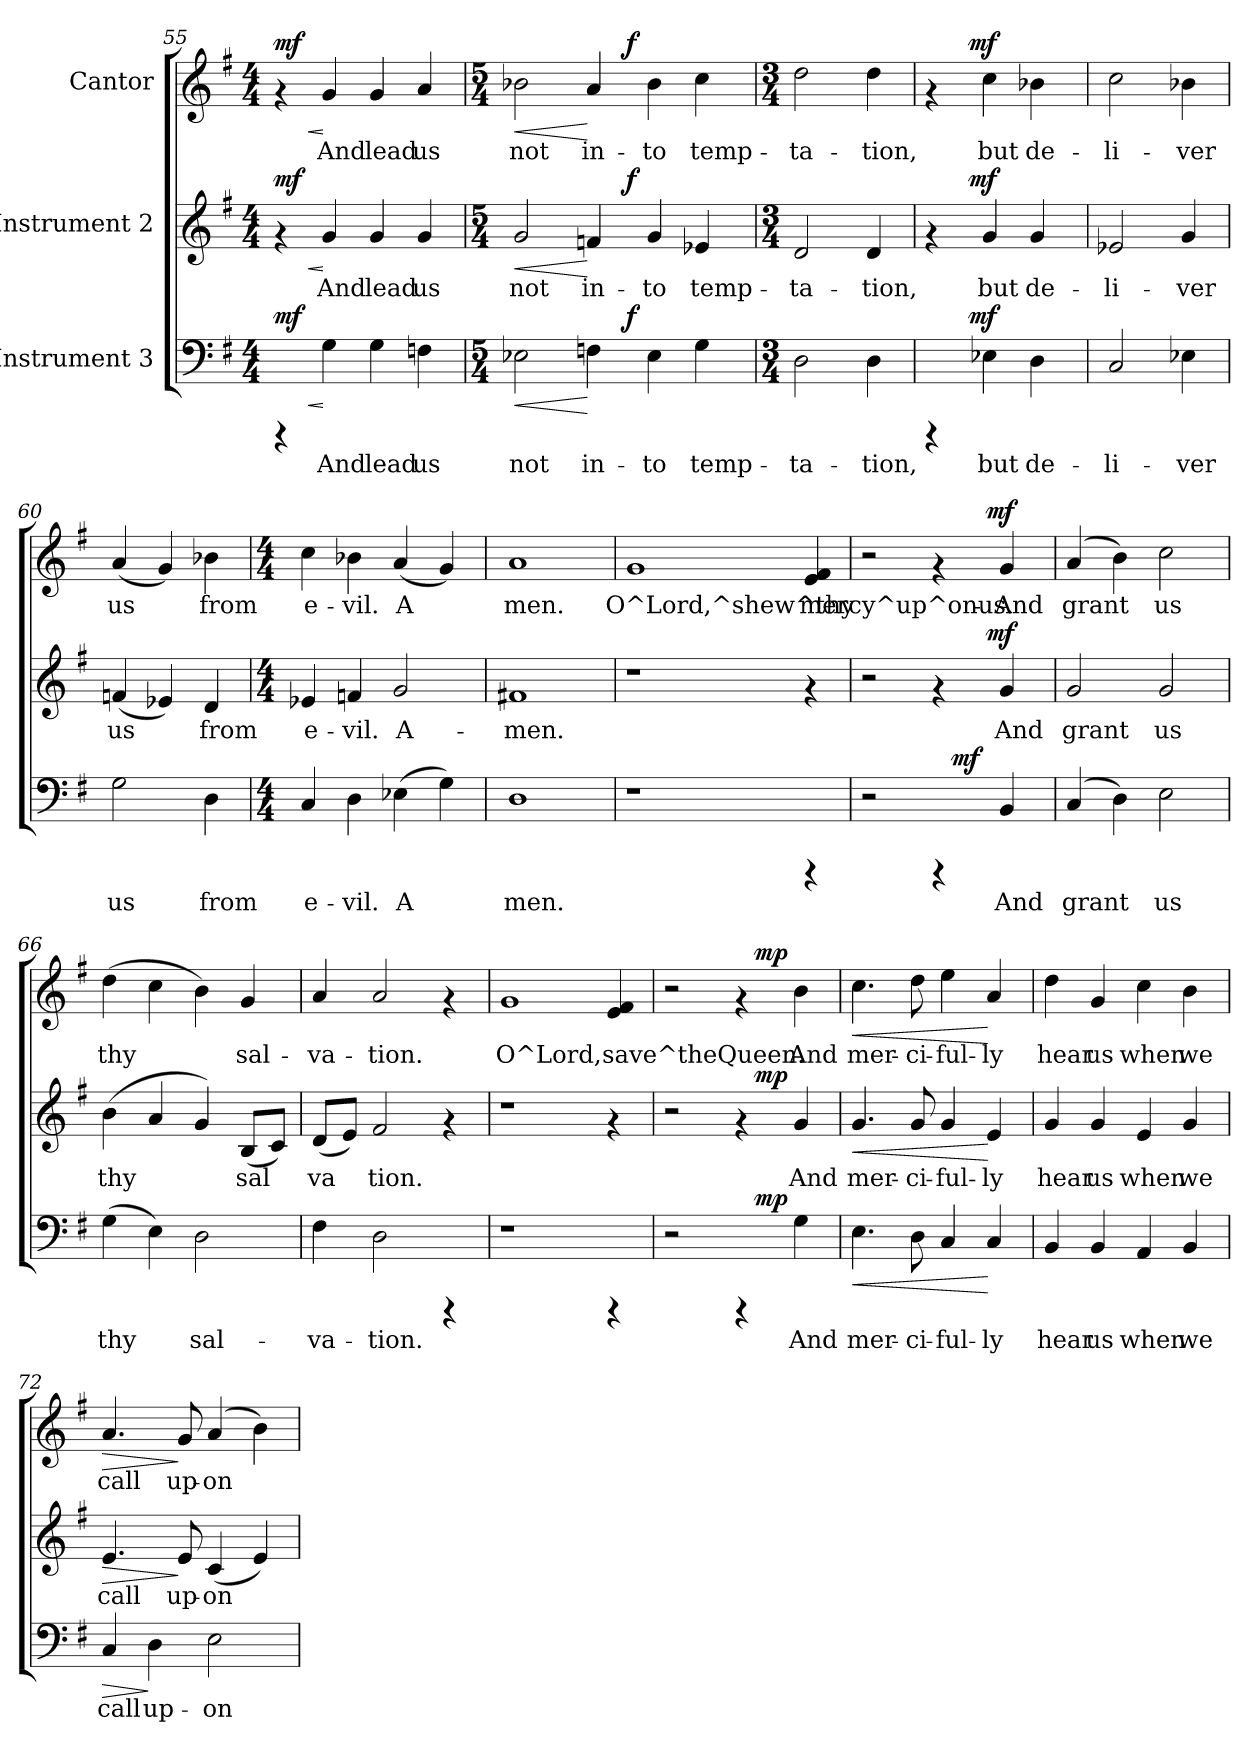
**kern	**text	**dynam	**kern	**text	**dynam	**kern	**text	**dynam
*part3	*part3	*part3	*part2	*part2	*part2	*part1	*part1	*part1
*staff3	*staff3	*staff3	*staff2	*staff2	*staff2	*staff1	*staff1	*staff1
*I"Instrument 3	*	*	*I"Instrument 2	*	*	*I"Cantor	*	*
*clefF4	*	*	*clefG2	*	*	*clefG2	*	*
*k[f#]	*	*	*k[f#]	*	*	*k[f#]	*	*
*G:	*	*	*G:	*	*	*G:	*	*
*M4/4	*	*	*M4/4	*	*	*M4/4	*	*
=55	=55	=55	=55	=55	=55	=55	=55	=55
!	!	!LO:HP:b	!	!	!LO:HP:b	!	!	!LO:HP:b
!	!	!LO:DY:n=1:a	!	!	!LO:DY:n=1:a	!	!	!LO:DY:n=1:a
4rCCC	.	< mf	4rf	.	< mf	4rf	.	< mf
!	!LO:LY:b	!	!	!LO:LY:b	!	!	!LO:LY:b:cj	!
4G\	And	[	4g/	And	[	4g/	And	[
!	!LO:LY:b	!	!	!LO:LY:b	!	!	!LO:LY:b:cj	!
4G\	lead	.	4g/	lead	.	4g/	lead	.
!	!LO:LY:b	!	!	!LO:LY:b	!	!	!LO:LY:b:cj	!
4Fn\	us	.	4g/	us	.	4a/	us	.
!!LO:PB:g=z
=56	=56	=56	=56	=56	=56	=56	=56	=56
*M5/4	*	*	*M5/4	*	*	*M5/4	*	*
!	!LO:LY:b	!LO:HP:b	!	!LO:LY:b	!LO:HP:b	!	!LO:LY:b:cj	!LO:HP:b
*^	*	*	*^	*	*	*^	*	*
2E-X\	2ryy	not	<	2g/	2ryy	not	<	2b-X\	2ryy	not	<
!	!	!LO:LY:b	!	!	!	!LO:LY:b	!	!	!	!LO:LY:b:cj	!
4Fn\	8.ryy	in-	[	4fn/	8.ryy	in-	[	4a/	8.ryy	in-	[
!	!	!	!LO:DY:a	!	!	!	!LO:DY:a	!	!	!	!LO:DY:a
.	2ryy	.	f	.	2ryy	.	f	.	2ryy	.	f
!	!	!LO:LY:b	!	!	!	!LO:LY:b	!	!	!	!LO:LY:b:cj	!
4E-\	.	-to	.	4g/	.	-to	.	4b-\	.	-to	.
!	!	!LO:LY:b	!	!	!	!LO:LY:b	!	!	!	!LO:LY:b:cj	!
4G\	.	temp-	.	4e-X/	.	temp-	.	4cc\	.	temp-	.
.	16ryy	.	.	.	16ryy	.	.	.	16ryy	.	.
*v	*v	*	*	*	*	*	*	*v	*v	*	*
*	*	*	*v	*v	*	*	*	*	*
=57	=57	=57	=57	=57	=57	=57	=57	=57
*M3/4	*	*	*M3/4	*	*	*M3/4	*	*
*^	*	*	*^	*	*	*^	*	*
!	!	!LO:LY:b	!	!	!	!LO:LY:b	!	!	!	!LO:LY:b:cj	!
*v	*v	*	*	*	*	*	*	*v	*v	*	*
*	*	*	*v	*v	*	*	*	*	*
2D\	-ta-	.	2d/	-ta-	.	2dd\	-ta-	.
!	!LO:LY:b	!	!	!LO:LY:b	!	!	!LO:LY:b:cj	!
4D\	-tion,	.	4d/	-tion,	.	4dd\	-tion,	.
=58	=58	=58	=58	=58	=58	=58	=58	=58
*^	*	*	*^	*	*	*^	*	*
4rCCC	8..ryy	.	.	4rf	8..ryy	.	.	4rf	8..ryy	.	.
!	!	!	!LO:DY:a	!	!	!	!LO:DY:a	!	!	!	!LO:DY:a
.	2ryy	.	mf	.	2ryy	.	mf	.	2ryy	.	mf
!	!	!LO:LY:b	!	!	!	!LO:LY:b	!	!	!	!LO:LY:b:cj	!
4E-X\	.	but	.	4g/	.	but	.	4cc\	.	but	.
!	!	!LO:LY:b	!	!	!	!LO:LY:b	!	!	!	!LO:LY:b:cj	!
4D\	.	de-	.	4g/	.	de-	.	4b-X\	.	de-	.
.	32ryy	.	.	.	32ryy	.	.	.	32ryy	.	.
=59	=59	=59	=59	=59	=59	=59	=59	=59	=59	=59	=59
!	!	!LO:LY:b	!	!	!	!LO:LY:b	!	!	!	!LO:LY:b:cj	!
*v	*v	*	*	*	*	*	*	*v	*v	*	*
*	*	*	*v	*v	*	*	*	*	*
2C/	-li-	.	2e-X/	-li-	.	2cc\	-li-	.
!	!LO:LY:b	!	!	!LO:LY:b	!	!	!LO:LY:b:cj	!
4E-X\	-ver	.	4g/	-ver	.	4b-X\	-ver	.
=60	=60	=60	=60	=60	=60	=60	=60	=60
!	!LO:LY:b	!	!	!LO:LY:b	!	!	!LO:LY:b:cj	!
2G\	us	.	(<4fn/	us	.	(<4a/	us	.
!	!	!	!	!LO:LY:b	!	!	!LO:LY:b:cj	!
.	.	.	4e-X/)	.	.	4g/)	.	.
!	!LO:LY:b	!	!	!LO:LY:b	!	!	!LO:LY:b:cj	!
4D\	from	.	4d/	from	.	4b-X\	from	.
=61	=61	=61	=61	=61	=61	=61	=61	=61
*M4/4	*	*	*M4/4	*	*	*M4/4	*	*
!	!LO:LY:b	!	!	!LO:LY:b	!	!	!LO:LY:b:cj	!
4C/	e-	.	4e-X/	e-	.	4cc\	e-	.
!	!LO:LY:b	!	!	!LO:LY:b	!	!	!LO:LY:b:cj	!
4D\	-vil.	.	4fn/	-vil.	.	4b-X\	-vil.	.
!	!LO:LY:b	!	!	!LO:LY:b	!	!	!LO:LY:b:cj	!
(>4E-X\	A-	.	2g/	A-	.	(<4a/	A-	.
!	!LO:LY:b	!	!	!	!	!	!LO:LY:b:cj	!
4G\)	--	.	.	.	.	4g/)	--	.
=62	=62	=62	=62	=62	=62	=62	=62	=62
!	!LO:LY:b	!	!	!LO:LY:b	!	!	!LO:LY:b:cj	!
1D	-men.	.	1f#X	-men.	.	1a	-men.	.
!!LO:PB:g=z
=63	=63	=63	=63	=63	=63	=63	=63	=63
!	!	!	!	!	!	!	!LO:LY:b:cj	!
1r	.	.	1r	.	.	1g	O^Lord,^shew^thy	.
!	!	!	!	!	!	!	!LO:LY:b:cj	!
4rCCC	.	.	4rf	.	.	4e/ 4f#/	mercy^up^onus.-	.
!!LO:LB:g=z
=64	=64	=64	=64	=64	=64	=64	=64	=64
*^	*	*	*^	*	*	*^	*	*
2r	2ryy	.	.	2r	2ryy	.	.	2r	2ryy	.	.
4rCCC	16ryy	.	.	4rf	8..ryy	.	.	4rf	8..ryy	.	.
!	!	!	!LO:DY:a	!	!	!	!	!	!	!	!
.	4..ryy	.	mf	.	.	.	.	.	.	.	.
!	!	!	!	!	!	!	!LO:DY:a	!	!	!	!LO:DY:a
.	.	.	.	.	4ryy	.	mf	.	4ryy	.	mf
!	!	!LO:LY:b	!	!	!	!LO:LY:b	!	!	!	!LO:LY:b:cj	!
4BB/	.	And	.	4g/	.	And	.	4g/	.	-And	.
.	.	.	.	.	32ryy	.	.	.	32ryy	.	.
=65	=65	=65	=65	=65	=65	=65	=65	=65	=65	=65	=65
!	!	!LO:LY:b	!	!	!	!LO:LY:b	!	!	!	!LO:LY:b:cj	!
*v	*v	*	*	*	*	*	*	*v	*v	*	*
*	*	*	*v	*v	*	*	*	*	*
(>4C/	grant	.	2g/	grant	.	(>4a/	grant	.
!	!LO:LY:b	!	!	!	!	!	!LO:LY:b:cj	!
4D\)	.	.	.	.	.	4b\)	.	.
!	!LO:LY:b	!	!	!LO:LY:b	!	!	!LO:LY:b:cj	!
2E\	us	.	2g/	us	.	2cc\	us	.
=66	=66	=66	=66	=66	=66	=66	=66	=66
!	!LO:LY:b	!	!	!LO:LY:b	!	!	!LO:LY:b:cj	!
(>4G\	thy	.	(>4b\	thy	.	(>4dd\	thy	.
!	!LO:LY:b	!	!	!LO:LY:b	!	!	!LO:LY:b:cj	!
4E\)	.	.	4a/	.	.	4cc\	.	.
!	!LO:LY:b	!	!	!LO:LY:b	!	!	!LO:LY:b:cj	!
2D\	sal-	.	4g/)	.	.	4b\)	.	.
!	!	!	!	!LO:LY:b	!	!	!LO:LY:b:cj	!
.	.	.	(<8B/L	sal-	.	4g/	sal-	.
!	!	!	!	!LO:LY:b	!	!	!	!
.	.	.	8c/J)	--	.	.	.	.
=67	=67	=67	=67	=67	=67	=67	=67	=67
!	!LO:LY:b	!	!	!LO:LY:b	!	!	!LO:LY:b:cj	!
4F#\	-va-	.	(<8d/L	-va-	.	4a/	-va-	.
!	!	!	!	!LO:LY:b	!	!	!	!
.	.	.	8e/J)	--	.	.	.	.
!	!LO:LY:b	!	!	!LO:LY:b	!	!	!LO:LY:b:cj	!
2D\	-tion.	.	2f#/	-tion.	.	2a/	-tion.	.
4rCCC	.	.	4rf	.	.	4rf	.	.
!!LO:LB:g=z
=68	=68	=68	=68	=68	=68	=68	=68	=68
!	!	!	!	!	!	!	!LO:LY:b:cj	!
1r	.	.	1r	.	.	1g	O^Lord,	.
!	!	!	!	!	!	!	!LO:LY:b:cj	!
4rCCC	.	.	4rf	.	.	4e/ 4f#/	save^theQueen.	.
!!LO:LB:g=z
=69	=69	=69	=69	=69	=69	=69	=69	=69
*^	*	*	*^	*	*	*^	*	*
2r	2ryy	.	.	2r	2ryy	.	.	2r	2ryy	.	.
4rCCC	16ryy	.	.	4rf	16ryy	.	.	4rf	16ryy	.	.
!	!	!	!LO:DY:a	!	!	!	!LO:DY:a	!	!	!	!LO:DY:a
.	4..ryy	.	mp	.	4..ryy	.	mp	.	4..ryy	.	mp
!	!	!LO:LY:b	!	!	!	!LO:LY:b	!	!	!	!LO:LY:b:cj	!
4G\	.	And	.	4g/	.	And	.	4b\	.	And	.
=70	=70	=70	=70	=70	=70	=70	=70	=70	=70	=70	=70
!	!	!LO:LY:b	!LO:HP:b	!	!	!LO:LY:b	!LO:HP:b	!	!	!LO:LY:b:cj	!LO:HP:b
*v	*v	*	*	*	*	*	*	*v	*v	*	*
*	*	*	*v	*v	*	*	*	*	*
4.E\	mer-	<	4.g/	mer-	<	4.cc\	mer-	<
!	!LO:LY:b	!	!	!LO:LY:b	!	!	!LO:LY:b:cj	!
8D\	-ci-	.	8g/	-ci-	.	8dd\	-ci-	.
!	!LO:LY:b	!	!	!LO:LY:b	!	!	!LO:LY:b:cj	!
4C/	-ful-	.	4g/	-ful-	.	4ee\	-ful-	.
!	!LO:LY:b	!	!	!LO:LY:b	!	!	!LO:LY:b:cj	!
4C/	-ly	[	4e/	-ly	[	4a/	-ly	[
=71	=71	=71	=71	=71	=71	=71	=71	=71
!	!LO:LY:b	!	!	!LO:LY:b	!	!	!LO:LY:b:cj	!
4BB/	hear	.	4g/	hear	.	4dd\	hear	.
!	!LO:LY:b	!	!	!LO:LY:b	!	!	!LO:LY:b:cj	!
4BB/	us	.	4g/	us	.	4g/	us	.
!	!LO:LY:b	!	!	!LO:LY:b	!	!	!LO:LY:b:cj	!
4AA/	when	.	4e/	when	.	4cc\	when	.
!	!LO:LY:b	!	!	!LO:LY:b	!	!	!LO:LY:b:cj	!
4BB/	we	.	4g/	we	.	4b\	we	.
=72	=72	=72	=72	=72	=72	=72	=72	=72
!	!LO:LY:b	!LO:HP:b	!	!LO:LY:b	!LO:HP:b	!	!LO:LY:b:cj	!LO:HP:b
4C/	call	>	4.e/	call	>	4.a/	call	>
!	!LO:LY:b	!	!	!	!	!	!	!
4D\	up-	]	.	.	.	.	.	.
!	!	!	!	!LO:LY:b	!	!	!LO:LY:b:cj	!
.	.	.	8e/	up-	]	8g/	up-	]
!	!LO:LY:b	!	!	!LO:LY:b	!	!	!LO:LY:b:cj	!
2E\	-on	.	(<4c/	-on	.	(>4a/	-on	.
!	!	!	!	!LO:LY:b	!	!	!LO:LY:b:cj	!
.	.	.	4e/)	.	.	4b\)	.	.
=	=	=	=	=	=	=	=	=
*-	*-	*-	*-	*-	*-	*-	*-	*-
